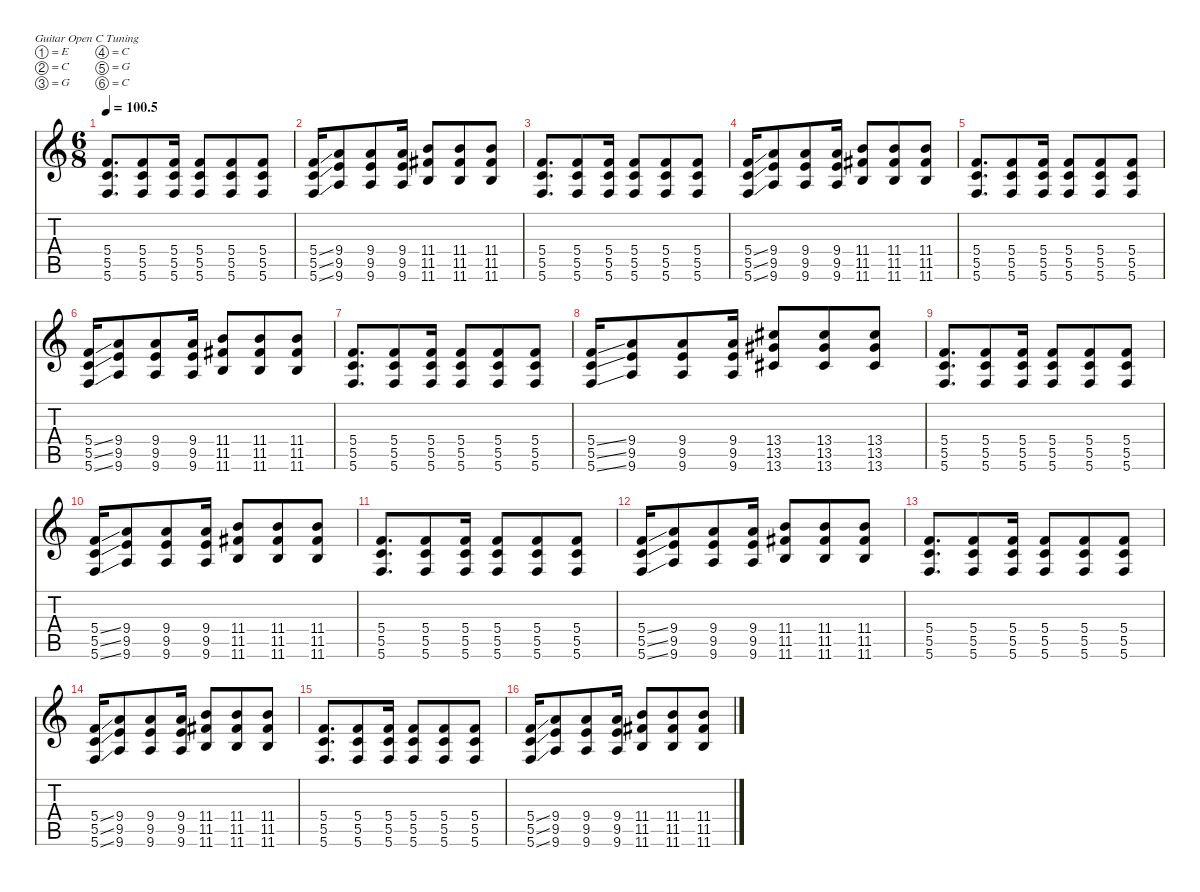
\defaultSystemsLayout 4
\hideDynamics
\bracketExtendMode nobrackets
\singleTrackTrackNamePolicy hidden
\multiTrackTrackNamePolicy hidden
\firstSystemTrackNameMode fullname
\firstSystemTrackNameOrientation horizontal
\otherSystemsTrackNameOrientation horizontal
\track ("Guitar II (secondary guitar)" "dist.guit.") {instrument distortionguitar}
\staff {score tabs}
\tuning (E4 C4 G3 C3 G2 C2)
\ts (6 8)
\tempo
100.5
\accidentals auto
\clef g2
\ottava regular
\simile none
\ks c
(5.4 5.5 5.6).8{d dy ppp beam Up} (5.4 5.5 5.6).8{beam Up} (5.4 5.5 5.6).16{beam Up} (5.4 5.5 5.6).8{beam Up} (5.4 5.5 5.6).8{beam Up} (5.4 5.5 5.6).8{beam Up} |
(5.4{ss} 5.5{ss} 5.6{ss}).16{beam Up} (9.4 9.5 9.6).8{beam Up} (9.4 9.5 9.6).8{beam Up} (9.4 9.5 9.6).16{beam Up} (11.4 11.5{acc #} 11.6).8{beam Up} (11.4 11.5{acc #} 11.6).8{beam Up} (11.4 11.5{acc #} 11.6).8{beam Up} |
(5.4 5.5 5.6).8{d beam Up} (5.4 5.5 5.6).8{beam Up} (5.4 5.5 5.6).16{beam Up} (5.4 5.5 5.6).8{beam Up} (5.4 5.5 5.6).8{beam Up} (5.4 5.5 5.6).8{beam Up} |
(5.4{ss} 5.5{ss} 5.6{ss}).16{beam Up} (9.4 9.5 9.6).8{beam Up} (9.4 9.5 9.6).8{beam Up} (9.4 9.5 9.6).16{beam Up} (11.4 11.5{acc #} 11.6).8{beam Up} (11.4 11.5{acc #} 11.6).8{beam Up} (11.4 11.5{acc #} 11.6).8{beam Up} |
(5.4 5.5 5.6).8{d beam Up} (5.4 5.5 5.6).8{beam Up} (5.4 5.5 5.6).16{beam Up} (5.4 5.5 5.6).8{beam Up} (5.4 5.5 5.6).8{beam Up} (5.4 5.5 5.6).8{beam Up} |
(5.4{ss} 5.5{ss} 5.6{ss}).16{beam Up} (9.4 9.5 9.6).8{beam Up} (9.4 9.5 9.6).8{beam Up} (9.4 9.5 9.6).16{beam Up} (11.4 11.5{acc #} 11.6).8{beam Up} (11.4 11.5{acc #} 11.6).8{beam Up} (11.4 11.5{acc #} 11.6).8{beam Up} |
(5.4 5.5 5.6).8{d beam Up} (5.4 5.5 5.6).8{beam Up} (5.4 5.5 5.6).16{beam Up} (5.4 5.5 5.6).8{beam Up} (5.4 5.5 5.6).8{beam Up} (5.4 5.5 5.6).8{beam Up} |
(5.4{ss} 5.5{ss} 5.6{ss}).16{beam Up} (9.4 9.5 9.6).8{beam Up} (9.4 9.5 9.6).8{beam Up} (9.4 9.5 9.6).16{beam Up} (13.4{acc #} 13.5{acc #} 13.6{acc #}).8{beam Up} (13.4{acc #} 13.5{acc #} 13.6{acc #}).8{beam Up} (13.4{acc #} 13.5{acc #} 13.6{acc #}).8{beam Up} |
(5.4 5.5 5.6).8{d beam Up} (5.4 5.5 5.6).8{beam Up} (5.4 5.5 5.6).16{beam Up} (5.4 5.5 5.6).8{beam Up} (5.4 5.5 5.6).8{beam Up} (5.4 5.5 5.6).8{beam Up} |
(5.4{ss} 5.5{ss} 5.6{ss}).16{beam Up} (9.4 9.5 9.6).8{beam Up} (9.4 9.5 9.6).8{beam Up} (9.4 9.5 9.6).16{beam Up} (11.4 11.5{acc #} 11.6).8{beam Up} (11.4 11.5{acc #} 11.6).8{beam Up} (11.4 11.5{acc #} 11.6).8{beam Up} |
(5.4 5.5 5.6).8{d beam Up} (5.4 5.5 5.6).8{beam Up} (5.4 5.5 5.6).16{beam Up} (5.4 5.5 5.6).8{beam Up} (5.4 5.5 5.6).8{beam Up} (5.4 5.5 5.6).8{beam Up} |
(5.4{ss} 5.5{ss} 5.6{ss}).16{beam Up} (9.4 9.5 9.6).8{beam Up} (9.4 9.5 9.6).8{beam Up} (9.4 9.5 9.6).16{beam Up} (11.4 11.5{acc #} 11.6).8{beam Up} (11.4 11.5{acc #} 11.6).8{beam Up} (11.4 11.5{acc #} 11.6).8{beam Up} |
(5.4 5.5 5.6).8{d beam Up} (5.4 5.5 5.6).8{beam Up} (5.4 5.5 5.6).16{beam Up} (5.4 5.5 5.6).8{beam Up} (5.4 5.5 5.6).8{beam Up} (5.4 5.5 5.6).8{beam Up} |
(5.4{ss} 5.5{ss} 5.6{ss}).16{beam Up} (9.4 9.5 9.6).8{beam Up} (9.4 9.5 9.6).8{beam Up} (9.4 9.5 9.6).16{beam Up} (11.4 11.5{acc #} 11.6).8{beam Up} (11.4 11.5{acc #} 11.6).8{beam Up} (11.4 11.5{acc #} 11.6).8{beam Up} |
(5.4 5.5 5.6).8{d beam Up} (5.4 5.5 5.6).8{beam Up} (5.4 5.5 5.6).16{beam Up} (5.4 5.5 5.6).8{beam Up} (5.4 5.5 5.6).8{beam Up} (5.4 5.5 5.6).8{beam Up} |
(5.4{ss} 5.5{ss} 5.6{ss}).16{beam Up} (9.4 9.5 9.6).8{beam Up} (9.4 9.5 9.6).8{beam Up} (9.4 9.5 9.6).16{beam Up} (11.4 11.5{acc #} 11.6).8{beam Up} (11.4 11.5{acc #} 11.6).8{beam Up} (11.4 11.5{acc #} 11.6).8{beam Up}
